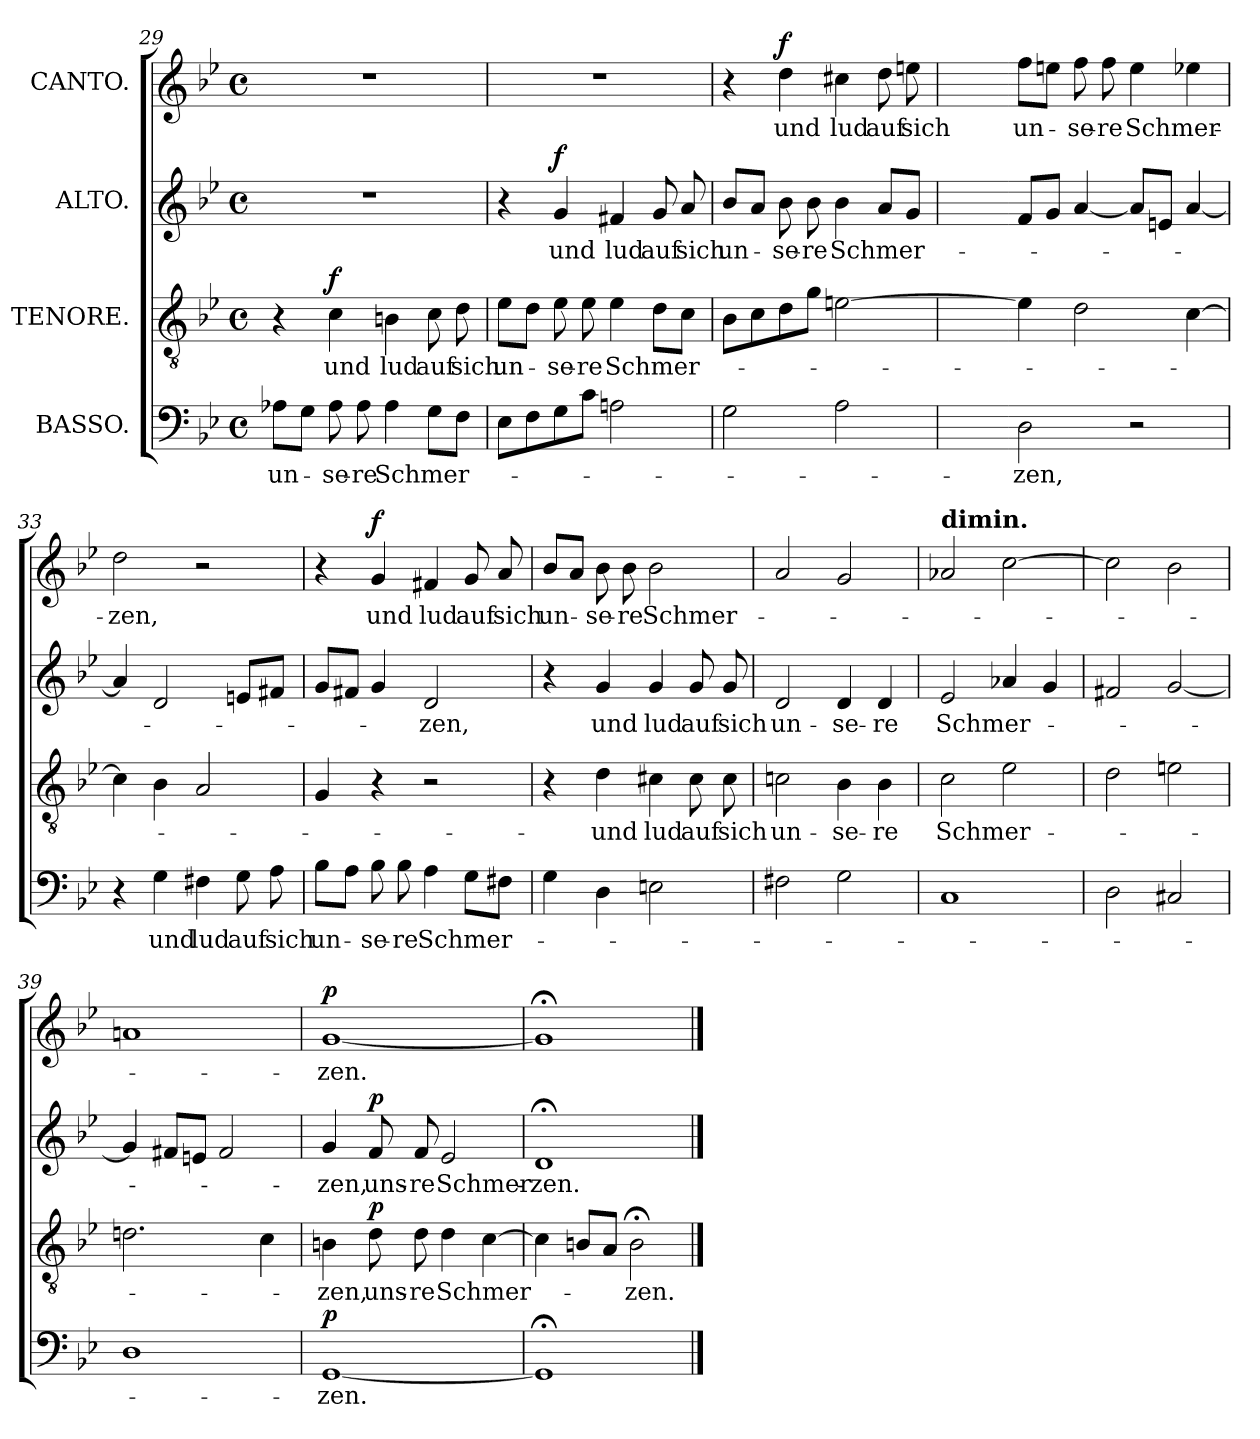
**kern	**text	**dynam	**kern	**text	**dynam	**kern	**text	**dynam	**kern	**text	**dynam
*part4	*part4	*part4	*part3	*part3	*part3	*part2	*part2	*part2	*part1	*part1	*part1
*staff4	*staff4	*staff4	*staff3	*staff3	*staff3	*staff2	*staff2	*staff2	*staff1	*staff1	*staff1
*I"BASSO.	*	*	*I"TENORE.	*	*	*I"ALTO.	*	*	*I"CANTO.	*	*
*clefF4	*	*	*clefGv2	*	*	*clefG2	*	*	*clefG2	*	*
*k[b-e-]	*	*	*k[b-e-]	*	*	*k[b-e-]	*	*	*k[b-e-]	*	*
*M4/4	*	*	*M4/4	*	*	*M4/4	*	*	*M4/4	*	*
*met(c)	*	*	*met(c)	*	*	*met(c)	*	*	*met(c)	*	*
=29	=29	=29	=29	=29	=29	=29	=29	=29	=29	=29	=29
!	!LO:LY:b	!	!	!	!	!	!	!	!	!	!
8A-X\L	un-	.	4r	.	.	1r	.	.	1r	.	.
8G\J	.	.	.	.	.	.	.	.	.	.	.
!	!LO:LY:b	!	!	!LO:LY:b	!LO:DY:a	!	!	!	!	!	!
8A-\	-se-	.	4c\	und	f	.	.	.	.	.	.
!	!LO:LY:b	!	!	!	!	!	!	!	!	!	!
8A-\	-re	.	.	.	.	.	.	.	.	.	.
!	!LO:LY:b	!	!	!LO:LY:b	!	!	!	!	!	!	!
4A-\	Schmer-	.	4Bn\	lud	.	.	.	.	.	.	.
!	!	!	!	!LO:LY:b	!	!	!	!	!	!	!
8G\L	.	.	8c\	auf	.	.	.	.	.	.	.
!	!	!	!	!LO:LY:b	!	!	!	!	!	!	!
8F\J	.	.	8d\	sich	.	.	.	.	.	.	.
!!LO:LB:g=z
=30	=30	=30	=30	=30	=30	=30	=30	=30	=30	=30	=30
!	!	!	!	!LO:LY:b	!	!	!	!	!	!	!
8E-\L	.	.	8e-\L	un-	.	4r	.	.	1r	.	.
8F\	.	.	8d\J	.	.	.	.	.	.	.	.
!	!	!	!	!LO:LY:b	!	!	!LO:LY:b	!LO:DY:a	!	!	!
8G\	.	.	8e-\	-se-	.	4g/	und	f	.	.	.
!	!	!	!	!LO:LY:b	!	!	!	!	!	!	!
8c\J	.	.	8e-\	-re	.	.	.	.	.	.	.
!	!	!	!	!LO:LY:b	!	!	!LO:LY:b	!	!	!	!
2An\	.	.	4e-\	Schmer-	.	4f#X/	lud	.	.	.	.
!	!	!	!	!	!	!	!LO:LY:b	!	!	!	!
.	.	.	8d\L	.	.	8g/	auf	.	.	.	.
!	!	!	!	!	!	!	!LO:LY:b	!	!	!	!
.	.	.	8c\J	.	.	8a/	sich	.	.	.	.
=31	=31	=31	=31	=31	=31	=31	=31	=31	=31	=31	=31
!	!	!	!	!	!	!	!LO:LY:b	!	!	!	!
2G\	.	.	8B-\L	.	.	8b-/L	un-	.	4r	.	.
.	.	.	8c\	.	.	8a/J	.	.	.	.	.
!	!	!	!	!	!	!	!LO:LY:b	!	!	!LO:LY:b	!LO:DY:a
.	.	.	8d\	.	.	8b-\	-se-	.	4dd\	und	f
!	!	!	!	!	!	!	!LO:LY:b	!	!	!	!
.	.	.	8g\J	.	.	8b-\	-re	.	.	.	.
!	!	!	!	!	!	!	!LO:LY:b	!	!	!LO:LY:b	!
2A\	.	.	[2en\	.	.	4b-\	Schmer-	.	4cc#X\	lud	.
!	!	!	!	!	!	!	!	!	!	!LO:LY:b	!
.	.	.	.	.	.	8a/L	.	.	8dd\	auf	.
!	!	!	!	!	!	!	!	!	!	!LO:LY:b	!
.	.	.	.	.	.	8g/J	.	.	8een\	sich	.
!!LO:PB:g=z
=32	=32	=32	=32	=32	=32	=32	=32	=32	=32	=32	=32
!	!LO:LY:b	!	!	!	!	!	!	!	!	!LO:LY:b	!
2D\	-zen,	.	4e\]	.	.	8f/L	.	.	8ff\L	un-	.
.	.	.	.	.	.	8g/J	.	.	8een\J	.	.
!	!	!	!	!	!	!	!	!	!	!LO:LY:b	!
.	.	.	2d\	.	.	[4a/	.	.	8ff\	-se-	.
!	!	!	!	!	!	!	!	!	!	!LO:LY:b	!
.	.	.	.	.	.	.	.	.	8ff\	-re	.
!	!	!	!	!	!	!	!	!	!	!LO:LY:b	!
2r	.	.	.	.	.	8a/L]	.	.	4ee\	Schmer-	.
.	.	.	.	.	.	8en/J	.	.	.	.	.
.	.	.	[4c\	.	.	[4a/	.	.	4ee-X\	.	.
=33	=33	=33	=33	=33	=33	=33	=33	=33	=33	=33	=33
!	!	!	!	!	!	!	!	!	!	!LO:LY:b	!
4r	.	.	4c\]	.	.	4a/]	.	.	2dd\	-zen,	.
!	!LO:LY:b	!	!	!	!	!	!	!	!	!	!
4G\	und	.	4B-\	.	.	2d/	.	.	.	.	.
!	!LO:LY:b	!	!	!	!	!	!	!	!	!	!
4F#X\	lud	.	2A/	.	.	.	.	.	2r	.	.
!	!LO:LY:b	!	!	!	!	!	!	!	!	!	!
8G\	auf	.	.	.	.	8en/L	.	.	.	.	.
!	!LO:LY:b	!	!	!	!	!	!	!	!	!	!
8A\	sich	.	.	.	.	8f#X/J	.	.	.	.	.
=34	=34	=34	=34	=34	=34	=34	=34	=34	=34	=34	=34
!	!LO:LY:b	!	!	!	!	!	!	!	!	!	!
8B-\L	un-	.	4G/	.	.	8g/L	.	.	4r	.	.
8A\J	.	.	.	.	.	8f#X/J	.	.	.	.	.
!	!LO:LY:b	!	!	!	!	!	!	!	!	!LO:LY:b	!LO:DY:a
8B-\	-se-	.	4r	.	.	4g/	.	.	4g/	und	f
!	!LO:LY:b	!	!	!	!	!	!	!	!	!	!
8B-\	-re	.	.	.	.	.	.	.	.	.	.
!	!LO:LY:b	!	!	!	!	!	!LO:LY:b	!	!	!LO:LY:b	!
4A\	Schmer-	.	2r	.	.	2d/	zen,	.	4f#X/	lud	.
!	!	!	!	!	!	!	!	!	!	!LO:LY:b	!
8G\L	.	.	.	.	.	.	.	.	8g/	auf	.
!	!	!	!	!	!	!	!	!	!	!LO:LY:b	!
8F#X\J	.	.	.	.	.	.	.	.	8a/	sich	.
!!LO:LB:g=z
=35	=35	=35	=35	=35	=35	=35	=35	=35	=35	=35	=35
!	!	!	!	!	!	!	!	!	!	!LO:LY:b	!
4G\	.	.	4r	.	.	4r	.	.	8b-/L	un-	.
.	.	.	.	.	.	.	.	.	8a/J	.	.
!	!	!	!	!LO:LY:b	!	!	!LO:LY:b	!	!	!LO:LY:b	!
4D\	.	.	4d\	und	.	4g/	und	.	8b-\	-se-	.
!	!	!	!	!	!	!	!	!	!	!LO:LY:b	!
.	.	.	.	.	.	.	.	.	8b-\	-re	.
!	!	!	!	!LO:LY:b	!	!	!LO:LY:b	!	!	!LO:LY:b	!
2En\	.	.	4c#X\	lud	.	4g/	lud	.	2b-\	Schmer-	.
!	!	!	!	!LO:LY:b	!	!	!LO:LY:b	!	!	!	!
.	.	.	8c#\	auf	.	8g/	auf	.	.	.	.
!	!	!	!	!LO:LY:b	!	!	!LO:LY:b	!	!	!	!
.	.	.	8c#\	sich	.	8g/	sich	.	.	.	.
=36	=36	=36	=36	=36	=36	=36	=36	=36	=36	=36	=36
!	!	!	!	!LO:LY:b	!	!	!LO:LY:b	!	!	!	!
2F#X\	.	.	2cn\	un-	.	2d/	un-	.	2a/	.	.
!	!	!	!	!LO:LY:b	!	!	!LO:LY:b	!	!	!	!
2G\	.	.	4B-\	-se-	.	4d/	-se-	.	2g/	.	.
!	!	!	!	!LO:LY:b	!	!	!LO:LY:b	!	!	!	!
.	.	.	4B-\	-re	.	4d/	-re	.	.	.	.
=37	=37	=37	=37	=37	=37	=37	=37	=37	=37	=37	=37
!	!	!	!	!	!	!	!	!	!LO:TX:a:B:t=dimin.	!	!
!	!	!	!	!LO:LY:b	!	!	!LO:LY:b	!	!	!	!
1C	.	.	2c\	Schmer-	.	2e-/	Schmer-	.	2a-X/	.	.
.	.	.	2e-\	.	.	4a-X/	.	.	[2cc\	.	.
.	.	.	.	.	.	4g/	.	.	.	.	.
=38	=38	=38	=38	=38	=38	=38	=38	=38	=38	=38	=38
2D\	.	.	2d\	.	.	2f#X/	.	.	2cc\]	.	.
2C#X/	.	.	2en\	.	.	[2g/	.	.	2b-\	.	.
!!LO:LB:g=z
=39	=39	=39	=39	=39	=39	=39	=39	=39	=39	=39	=39
1D	.	.	2.dn\	.	.	4g/]	.	.	1an	.	.
.	.	.	.	.	.	8f#X/L	.	.	.	.	.
.	.	.	.	.	.	8en/J	.	.	.	.	.
.	.	.	.	.	.	2f#/	.	.	.	.	.
.	.	.	4c\	.	.	.	.	.	.	.	.
=40	=40	=40	=40	=40	=40	=40	=40	=40	=40	=40	=40
!	!LO:LY:b	!LO:DY:a	!	!LO:LY:b	!	!	!LO:LY:b	!	!	!LO:LY:b	!LO:DY:a
[1GG	zen.	p	4Bn\	-zen,	.	4g/	-zen,	.	[1g	zen.	p
!	!	!	!	!LO:LY:b	!LO:DY:a	!	!LO:LY:b	!LO:DY:a	!	!	!
.	.	.	8d\	uns-	p	8f/	uns-	p	.	.	.
!	!	!	!	!LO:LY:b	!	!	!LO:LY:b	!	!	!	!
.	.	.	8d\	-re	.	8f/	-re	.	.	.	.
!	!	!	!	!LO:LY:b	!	!	!LO:LY:b	!	!	!	!
.	.	.	4d\	Schmer-	.	2e-/	Schmer-	.	.	.	.
.	.	.	[4c\	.	.	.	.	.	.	.	.
=41	=41	=41	=41	=41	=41	=41	=41	=41	=41	=41	=41
!	!	!	!	!	!	!	!LO:LY:b	!	!	!	!
1GG;<]	.	.	4c\]	.	.	1d;<	-zen.	.	1g;<]	.	.
.	.	.	8Bn/L	.	.	.	.	.	.	.	.
.	.	.	8A/J	.	.	.	.	.	.	.	.
!	!	!	!	!LO:LY:b	!	!	!	!	!	!	!
.	.	.	2B;<\	-zen.	.	.	.	.	.	.	.
==	==	==	==	==	==	==	==	==	==	==	==
*-	*-	*-	*-	*-	*-	*-	*-	*-	*-	*-	*-
